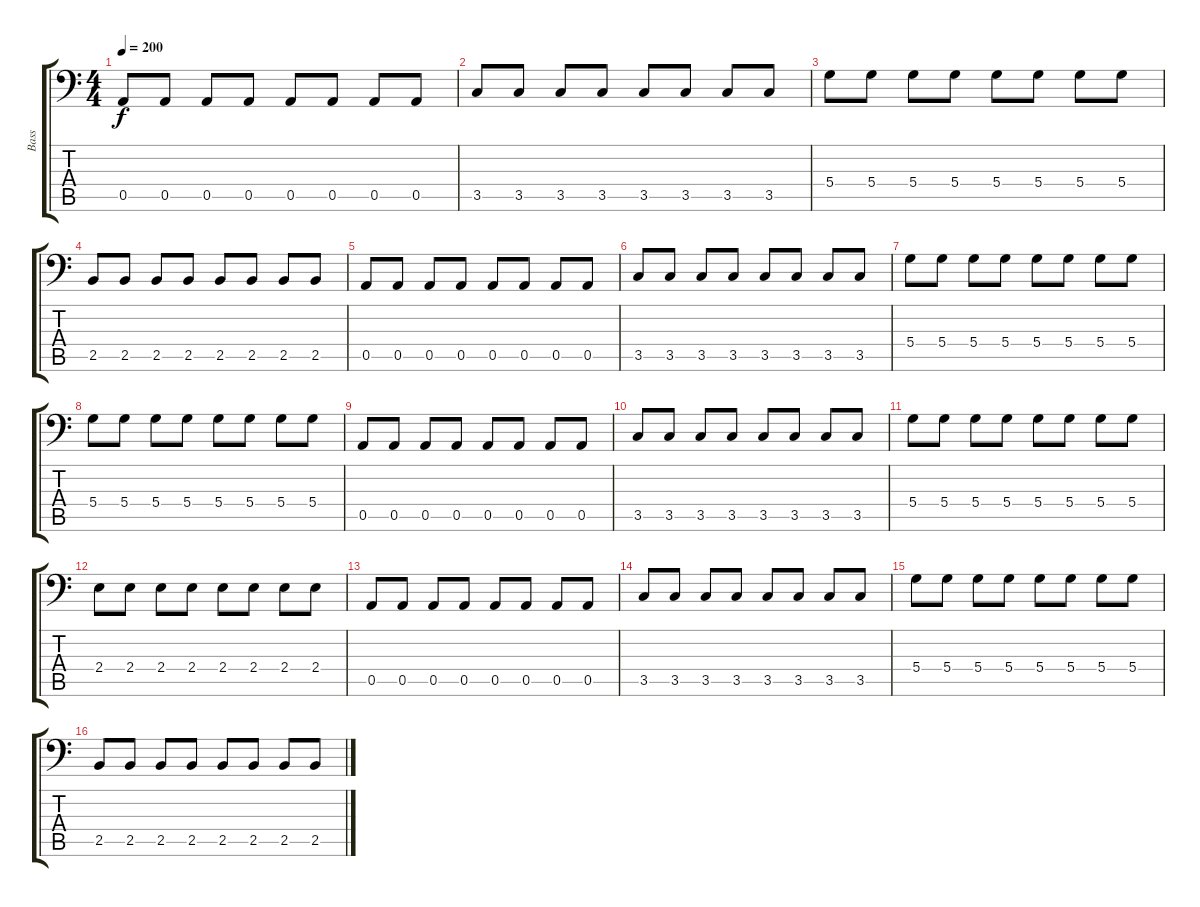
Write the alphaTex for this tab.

\track ("Bass" "Bass") {instrument electricbassfinger}
\staff {score tabs}
\tuning (E3 B2 G2 D2 A1 E1) {hide}
\ts (4 4)
\tempo 200
\clef f4
\ks c
0.5.8{dy f} 0.5.8 0.5.8 0.5.8 0.5.8 0.5.8 0.5.8 0.5.8 |
3.5.8 3.5.8 3.5.8 3.5.8 3.5.8 3.5.8 3.5.8 3.5.8 |
5.4.8 5.4.8 5.4.8 5.4.8 5.4.8 5.4.8 5.4.8 5.4.8 |
2.5.8 2.5.8 2.5.8 2.5.8 2.5.8 2.5.8 2.5.8 2.5.8 |
0.5.8 0.5.8 0.5.8 0.5.8 0.5.8 0.5.8 0.5.8 0.5.8 |
3.5.8 3.5.8 3.5.8 3.5.8 3.5.8 3.5.8 3.5.8 3.5.8 |
5.4.8 5.4.8 5.4.8 5.4.8 5.4.8 5.4.8 5.4.8 5.4.8 |
5.4.8 5.4.8 5.4.8 5.4.8 5.4.8 5.4.8 5.4.8 5.4.8 |
0.5.8 0.5.8 0.5.8 0.5.8 0.5.8 0.5.8 0.5.8 0.5.8 |
3.5.8 3.5.8 3.5.8 3.5.8 3.5.8 3.5.8 3.5.8 3.5.8 |
5.4.8 5.4.8 5.4.8 5.4.8 5.4.8 5.4.8 5.4.8 5.4.8 |
2.4.8 2.4.8 2.4.8 2.4.8 2.4.8 2.4.8 2.4.8 2.4.8 |
0.5.8 0.5.8 0.5.8 0.5.8 0.5.8 0.5.8 0.5.8 0.5.8 |
3.5.8 3.5.8 3.5.8 3.5.8 3.5.8 3.5.8 3.5.8 3.5.8 |
5.4.8 5.4.8 5.4.8 5.4.8 5.4.8 5.4.8 5.4.8 5.4.8 |
2.5.8 2.5.8 2.5.8 2.5.8 2.5.8 2.5.8 2.5.8 2.5.8
